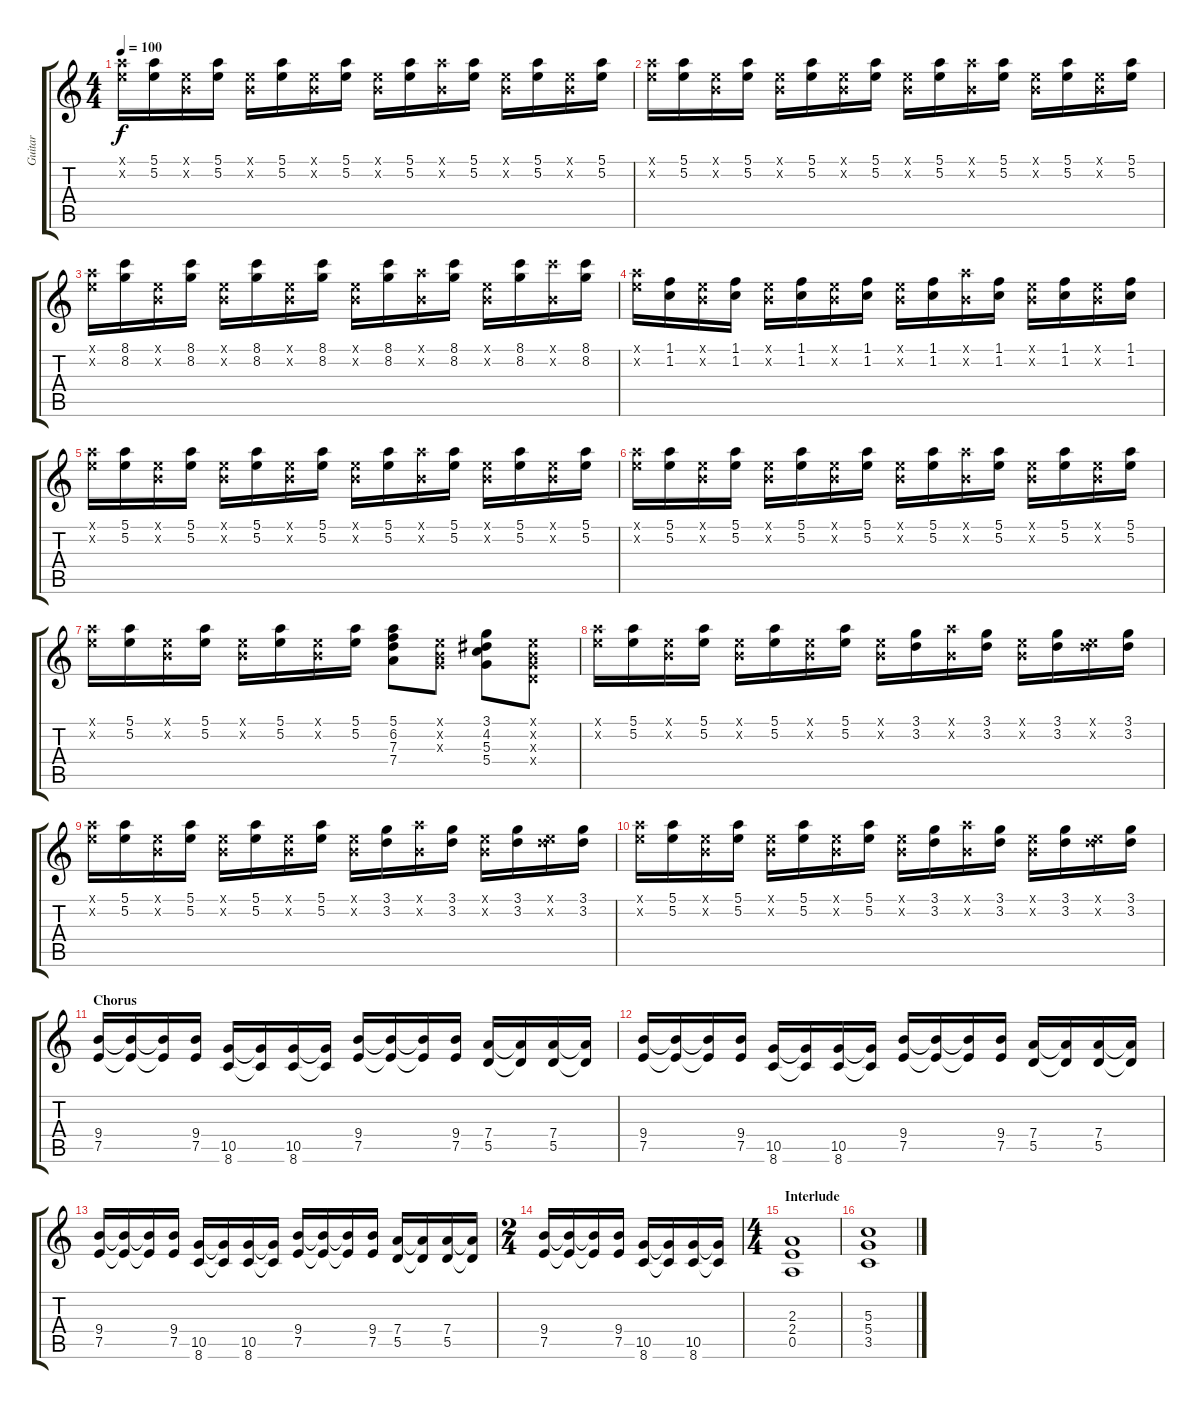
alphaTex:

\track ("Guitar" "Guitar") {instrument distortionguitar}
\staff {score tabs}
\tuning (E4 B3 G3 D3 A2 E2) {hide}
\ts (4 4)
\tempo 100
\clef g2
\ks c
(5.1{x} 5.2{x}).16{dy f} (5.1 5.2).16 (0.1{x} 0.2{x}).16 (5.1 5.2).16 (0.1{x} 0.2{x}).16 (5.1 5.2).16 (0.1{x} 0.2{x}).16 (5.1 5.2).16 (0.1{x} 0.2{x}).16 (5.1 5.2).16 (5.1{x} 0.2{x}).16 (5.1 5.2).16 (0.1{x} 0.2{x}).16 (5.1 5.2).16 (0.1{x} 0.2{x}).16 (5.1 5.2).16 |
(5.1{x} 5.2{x}).16{instrument electricguitarmuted} (5.1 5.2).16 (0.1{x} 0.2{x}).16 (5.1 5.2).16 (0.1{x} 0.2{x}).16 (5.1 5.2).16 (0.1{x} 0.2{x}).16 (5.1 5.2).16 (0.1{x} 0.2{x}).16 (5.1 5.2).16 (5.1{x} 0.2{x}).16 (5.1 5.2).16 (0.1{x} 0.2{x}).16 (5.1 5.2).16 (0.1{x} 0.2{x}).16 (5.1 5.2).16 |
(5.1{x} 5.2{x}).16 (8.1 8.2).16 (0.1{x} 0.2{x}).16 (8.1 8.2).16 (0.1{x} 0.2{x}).16 (8.1 8.2).16 (0.1{x} 0.2{x}).16 (8.1 8.2).16 (0.1{x} 0.2{x}).16 (8.1 8.2).16 (5.1{x} 0.2{x}).16 (8.1 8.2).16 (0.1{x} 0.2{x}).16 (8.1 8.2).16 (8.1{x} 0.2{x}).16 (8.1 8.2).16 |
(5.1{x} 5.2{x}).16 (1.1 1.2).16 (0.1{x} 0.2{x}).16 (1.1 1.2).16 (0.1{x} 0.2{x}).16 (1.1 1.2).16 (0.1{x} 0.2{x}).16 (1.1 1.2).16 (0.1{x} 0.2{x}).16 (1.1 1.2).16 (5.1{x} 0.2{x}).16 (1.1 1.2).16 (0.1{x} 0.2{x}).16 (1.1 1.2).16 (0.1{x} 0.2{x}).16 (1.1 1.2).16 |
(5.1{x} 5.2{x}).16 (5.1 5.2).16 (0.1{x} 0.2{x}).16 (5.1 5.2).16 (0.1{x} 0.2{x}).16 (5.1 5.2).16 (0.1{x} 0.2{x}).16 (5.1 5.2).16 (0.1{x} 0.2{x}).16 (5.1 5.2).16 (5.1{x} 0.2{x}).16 (5.1 5.2).16 (0.1{x} 0.2{x}).16 (5.1 5.2).16 (0.1{x} 0.2{x}).16 (5.1 5.2).16 |
(5.1{x} 5.2{x}).16 (5.1 5.2).16 (0.1{x} 0.2{x}).16 (5.1 5.2).16 (0.1{x} 0.2{x}).16 (5.1 5.2).16 (0.1{x} 0.2{x}).16 (5.1 5.2).16 (0.1{x} 0.2{x}).16 (5.1 5.2).16 (5.1{x} 0.2{x}).16 (5.1 5.2).16 (0.1{x} 0.2{x}).16 (5.1 5.2).16 (0.1{x} 0.2{x}).16 (5.1 5.2).16 |
(5.1{x} 5.2{x}).16 (5.1 5.2).16 (0.1{x} 0.2{x}).16 (5.1 5.2).16 (0.1{x} 0.2{x}).16 (5.1 5.2).16 (0.1{x} 0.2{x}).16 (5.1 5.2).16 (5.1 6.2 7.3 7.4).8 (0.1{x} 0.2{x} 0.3{x}).8 (3.1 4.2 5.3 5.4).8 (0.1{x} 0.2{x} 0.3{x} 0.4{x}).8 |
(5.1{x} 5.2{x}).16 (5.1 5.2).16 (0.1{x} 0.2{x}).16 (5.1 5.2).16 (0.1{x} 0.2{x}).16 (5.1 5.2).16 (0.1{x} 0.2{x}).16 (5.1 5.2).16 (0.1{x} 0.2{x}).16 (3.1 3.2).16 (5.1{x} 0.2{x}).16 (3.1 3.2).16 (0.1{x} 0.2{x}).16 (3.1 3.2).16 (0.1{x} 3.2{x}).16 (3.1 3.2).16 |
(5.1{x} 5.2{x}).16 (5.1 5.2).16 (0.1{x} 0.2{x}).16 (5.1 5.2).16 (0.1{x} 0.2{x}).16 (5.1 5.2).16 (0.1{x} 0.2{x}).16 (5.1 5.2).16 (0.1{x} 0.2{x}).16 (3.1 3.2).16 (5.1{x} 0.2{x}).16 (3.1 3.2).16 (0.1{x} 0.2{x}).16 (3.1 3.2).16 (0.1{x} 3.2{x}).16 (3.1 3.2).16 |
(5.1{x} 5.2{x}).16 (5.1 5.2).16 (0.1{x} 0.2{x}).16 (5.1 5.2).16 (0.1{x} 0.2{x}).16 (5.1 5.2).16 (0.1{x} 0.2{x}).16 (5.1 5.2).16 (0.1{x} 0.2{x}).16 (3.1 3.2).16 (5.1{x} 0.2{x}).16 (3.1 3.2).16 (0.1{x} 0.2{x}).16 (3.1 3.2).16 (0.1{x} 3.2{x}).16 (3.1 3.2).16 |
\section ("" "Chorus")
(9.4 7.5).16{instrument distortionguitar} (9.4{t} 7.5{t}).16 (9.4{t} 7.5{t}).16 (9.4 7.5).16 (10.5 8.6).16 (10.5{t} 8.6{t}).16 (10.5 8.6).16 (10.5{t} 8.6{t}).16 (9.4 7.5).16 (9.4{t} 7.5{t}).16 (9.4{t} 7.5{t}).16 (9.4 7.5).16 (7.4 5.5).16 (7.4{t} 5.5{t}).16 (7.4 5.5).16 (7.4{t} 5.5{t}).16 |
(9.4 7.5).16 (9.4{t} 7.5{t}).16 (9.4{t} 7.5{t}).16 (9.4 7.5).16 (10.5 8.6).16 (10.5{t} 8.6{t}).16 (10.5 8.6).16 (10.5{t} 8.6{t}).16 (9.4 7.5).16 (9.4{t} 7.5{t}).16 (9.4{t} 7.5{t}).16 (9.4 7.5).16 (7.4 5.5).16 (7.4{t} 5.5{t}).16 (7.4 5.5).16 (7.4{t} 5.5{t}).16 |
(9.4 7.5).16 (9.4{t} 7.5{t}).16 (9.4{t} 7.5{t}).16 (9.4 7.5).16 (10.5 8.6).16 (10.5{t} 8.6{t}).16 (10.5 8.6).16 (10.5{t} 8.6{t}).16 (9.4 7.5).16 (9.4{t} 7.5{t}).16 (9.4{t} 7.5{t}).16 (9.4 7.5).16 (7.4 5.5).16 (7.4{t} 5.5{t}).16 (7.4 5.5).16 (7.4{t} 5.5{t}).16 |
\ts (2 4)
(9.4 7.5).16 (9.4{t} 7.5{t}).16 (9.4{t} 7.5{t}).16 (9.4 7.5).16 (10.5 8.6).16 (10.5{t} 8.6{t}).16 (10.5 8.6).16 (10.5{t} 8.6{t}).16 |
\ts (4 4)
\section ("" "Interlude")
(2.3 2.4 0.5).1 |
(5.3 5.4 3.5).1
